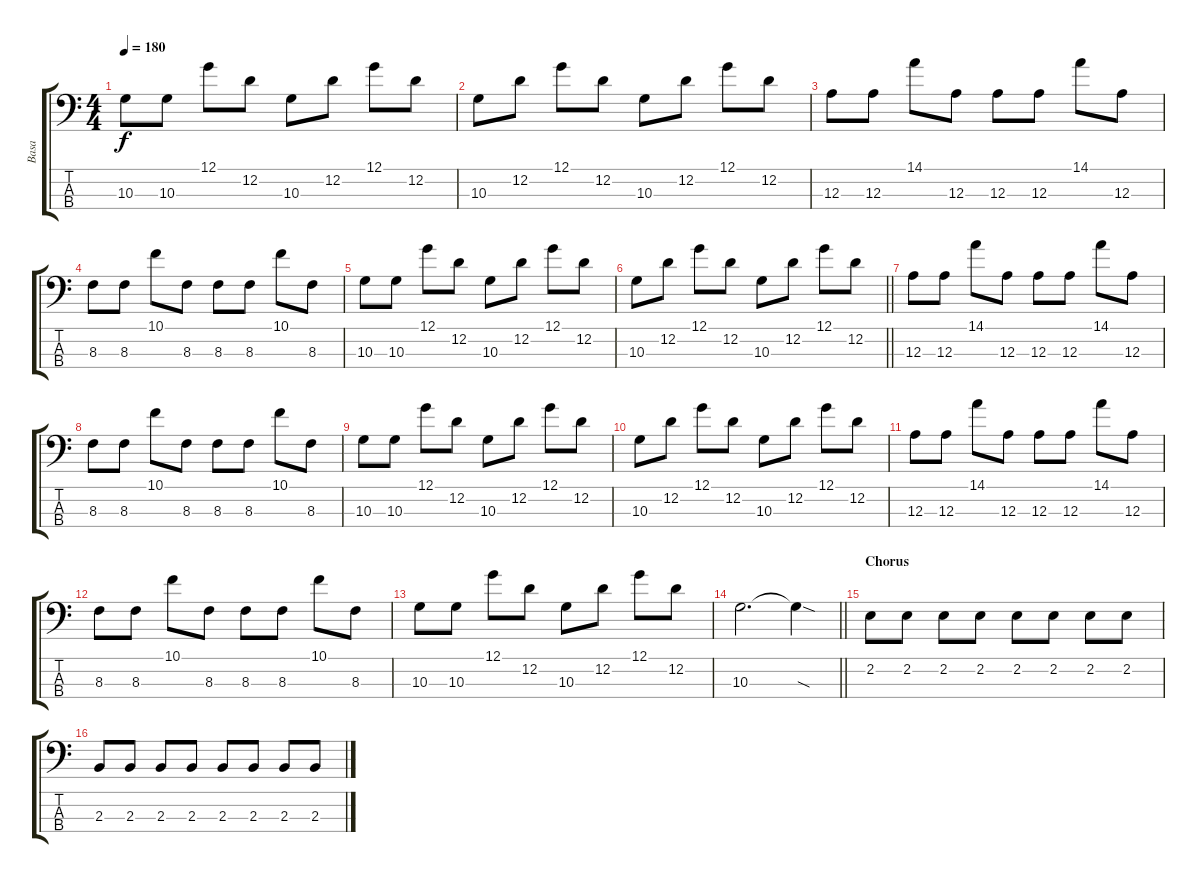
\track ("Basa" "Basa") {instrument electricbasspick}
\staff {score tabs}
\tuning (G2 D2 A1 E1) {hide}
\ts (4 4)
\tempo 180
\clef f4
\ks c
10.3.8{dy f} 10.3.8 12.1.8 12.2.8 10.3.8 12.2.8 12.1.8 12.2.8 |
10.3.8 12.2.8 12.1.8 12.2.8 10.3.8 12.2.8 12.1.8 12.2.8 |
12.3.8 12.3.8 14.1.8 12.3.8 12.3.8 12.3.8 14.1.8 12.3.8 |
8.3.8 8.3.8 10.1.8 8.3.8 8.3.8 8.3.8 10.1.8 8.3.8 |
10.3.8 10.3.8 12.1.8 12.2.8 10.3.8 12.2.8 12.1.8 12.2.8 |
\barLineRight lightlight
10.3.8 12.2.8 12.1.8 12.2.8 10.3.8 12.2.8 12.1.8 12.2.8 |
12.3.8 12.3.8 14.1.8 12.3.8 12.3.8 12.3.8 14.1.8 12.3.8 |
8.3.8 8.3.8 10.1.8 8.3.8 8.3.8 8.3.8 10.1.8 8.3.8 |
10.3.8 10.3.8 12.1.8 12.2.8 10.3.8 12.2.8 12.1.8 12.2.8 |
10.3.8 12.2.8 12.1.8 12.2.8 10.3.8 12.2.8 12.1.8 12.2.8 |
12.3.8 12.3.8 14.1.8 12.3.8 12.3.8 12.3.8 14.1.8 12.3.8 |
8.3.8 8.3.8 10.1.8 8.3.8 8.3.8 8.3.8 10.1.8 8.3.8 |
10.3.8 10.3.8 12.1.8 12.2.8 10.3.8 12.2.8 12.1.8 12.2.8 |
\barLineRight lightlight
10.3.2{d} 10.3{sod t}.4 |
\section ("" "Chorus")
2.2.8 2.2.8 2.2.8 2.2.8 2.2.8 2.2.8 2.2.8 2.2.8 |
2.3.8 2.3.8 2.3.8 2.3.8 2.3.8 2.3.8 2.3.8 2.3.8
